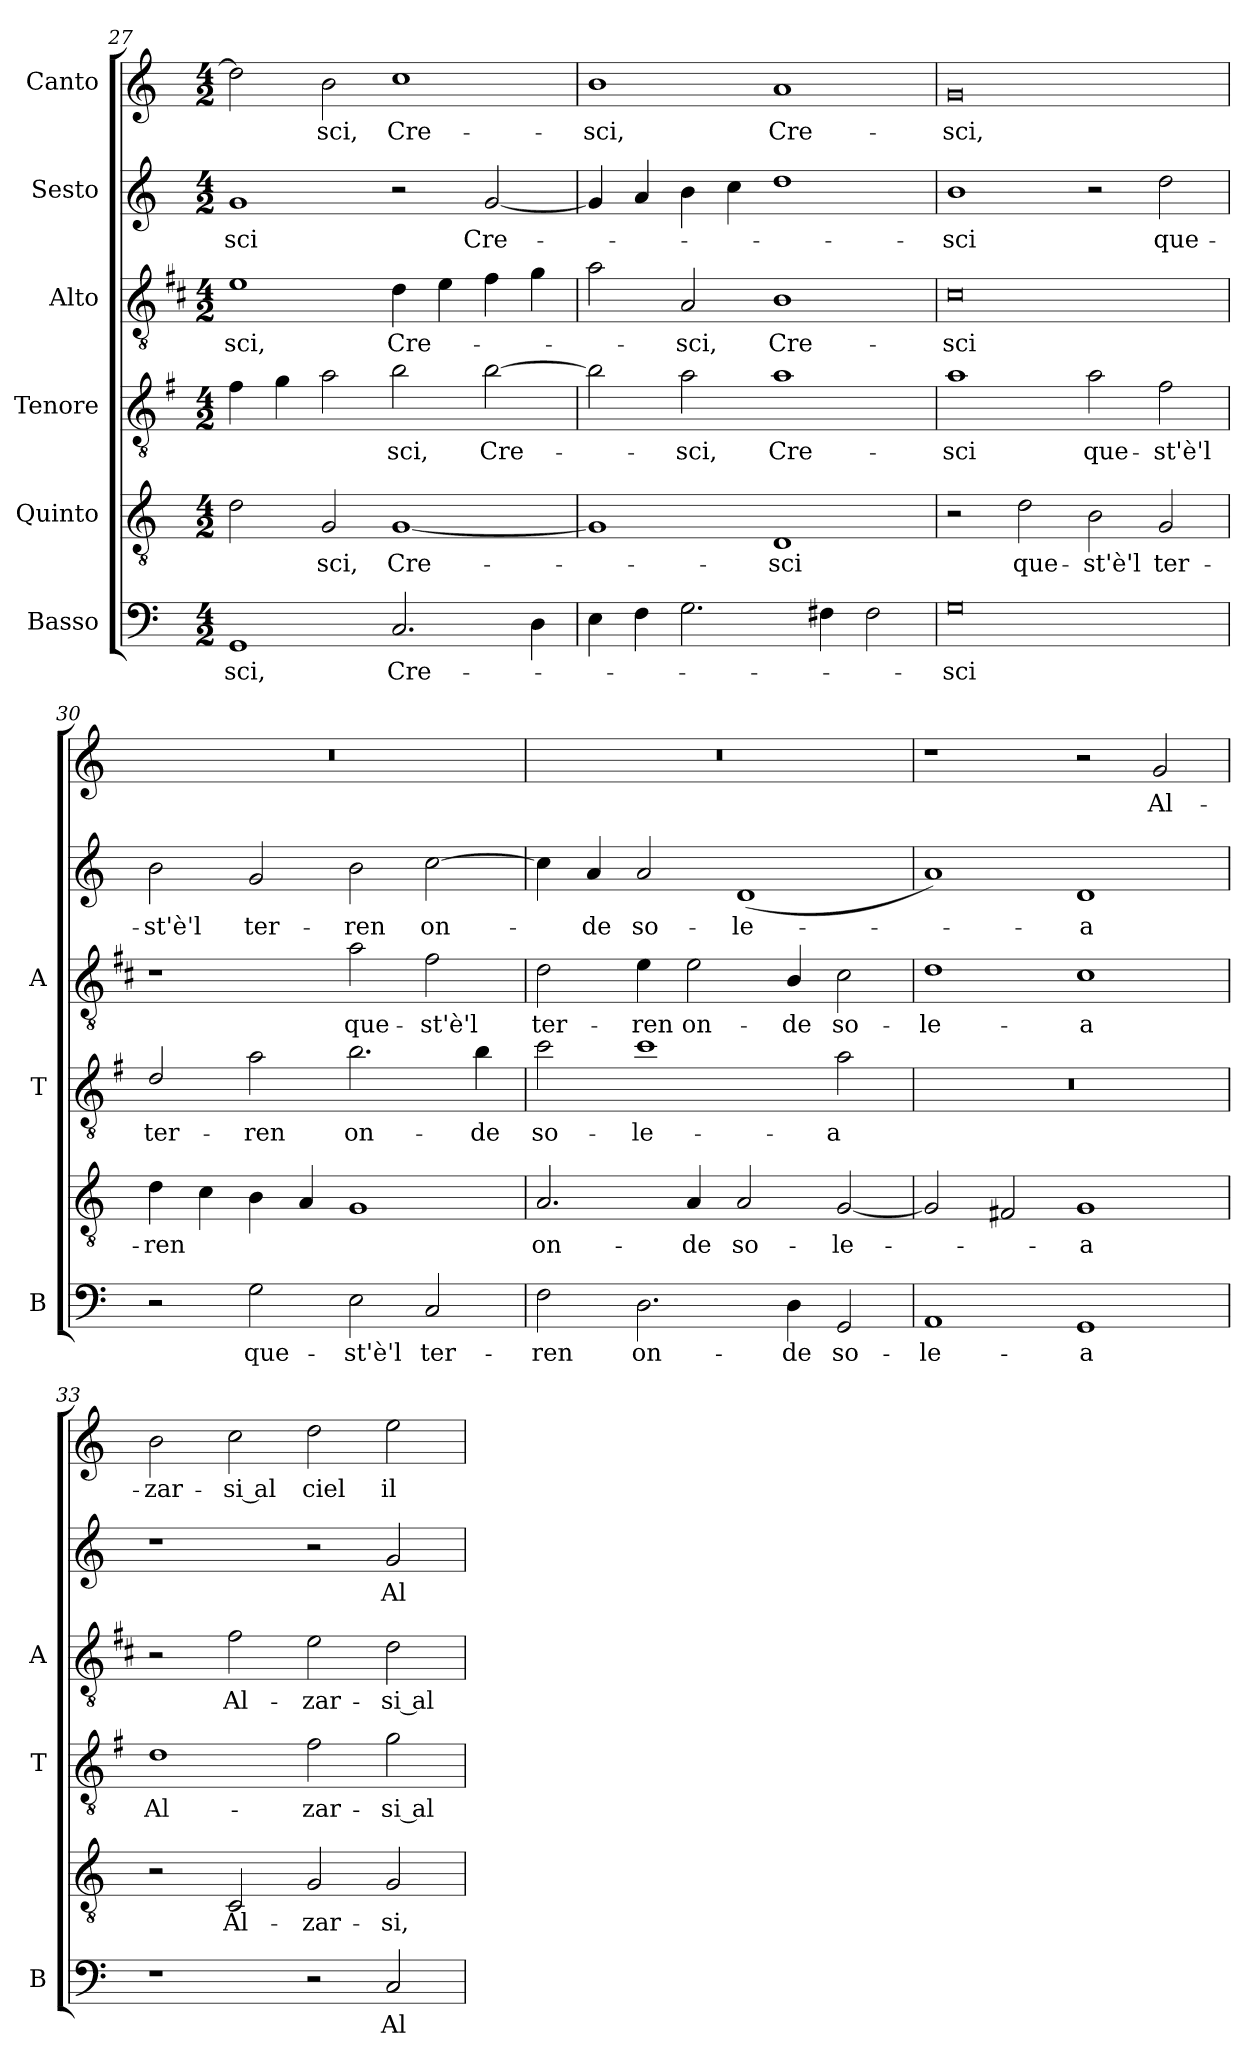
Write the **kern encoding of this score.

**kern	**text	**kern	**text	**kern	**text	**kern	**text	**kern	**text	**kern	**text
*part6	*part6	*part5	*part5	*part4	*part4	*part3	*part3	*part2	*part2	*part1	*part1
*staff6	*staff6	*staff5	*staff5	*staff4	*staff4	*staff3	*staff3	*staff2	*staff2	*staff1	*staff1
*I"Basso	*	*I"Quinto	*	*I"Tenore	*	*I"Alto	*	*I"Sesto	*	*I"Canto	*
*I'B	*	*	*	*I'T	*	*I'A	*	*	*	*	*
!!LO:LB:g=z
*clefF4	*	*clefGv2	*	*clefGv2	*	*clefGv2	*	*clefG2	*	*clefG2	*
*	*	*	*	*ITrd4c7	*	*ITrd1c2	*	*	*	*	*
*k[]	*	*k[]	*	*k[]	*	*k[]	*	*k[]	*	*k[]	*
*C:	*	*C:	*	*C:	*	*C:	*	*C:	*	*C:	*
*M4/2	*	*M4/2	*	*M4/2	*	*M4/2	*	*M4/2	*	*M4/2	*
=27	=27	=27	=27	=27	=27	=27	=27	=27	=27	=27	=27
!	!LO:LY:b	!	!	!	!	!	!LO:LY:b	!	!LO:LY:b	!	!
1GG	-sci,	2d\	.	4B\	.	1d	-sci,	1g	-sci	2dd\]	.
.	.	.	.	4c\	.	.	.	.	.	.	.
!	!	!	!LO:LY:b	!	!	!	!	!	!	!	!LO:LY:b
.	.	2G/	-sci,	2d\	.	.	.	.	.	2b\	-sci,
!	!LO:LY:b	!	!LO:LY:b	!	!LO:LY:b	!	!LO:LY:b	!	!	!	!LO:LY:b
2.C/	Cre-	[1G	Cre-	2e\	-sci,	4c\	Cre-	2r	.	1cc	Cre-
.	.	.	.	.	.	4d\	.	.	.	.	.
!	!	!	!	!	!LO:LY:b	!	!	!	!LO:LY:b	!	!
.	.	.	.	[2e\	Cre-	4e\	.	[2g/	Cre-	.	.
4D\	.	.	.	.	.	4f\	.	.	.	.	.
=28	=28	=28	=28	=28	=28	=28	=28	=28	=28	=28	=28
!	!	!	!	!	!	!	!	!	!	!	!LO:LY:b
4E\	.	1G]	.	2e\]	.	2g\	.	4g/]	.	1b	-sci,
4F\	.	.	.	.	.	.	.	4a/	.	.	.
!	!	!	!	!	!LO:LY:b	!	!LO:LY:b	!	!	!	!
2.G\	.	.	.	2d\	-sci,	2G/	-sci,	4b\	.	.	.
.	.	.	.	.	.	.	.	4cc\	.	.	.
!	!	!	!LO:LY:b	!	!LO:LY:b	!	!LO:LY:b	!	!	!	!LO:LY:b
.	.	1D	-sci	1d	Cre-	1A	Cre-	1dd	.	1a	Cre-
4F#X\	.	.	.	.	.	.	.	.	.	.	.
2F#\	.	.	.	.	.	.	.	.	.	.	.
=29	=29	=29	=29	=29	=29	=29	=29	=29	=29	=29	=29
!	!LO:LY:b	!	!	!	!LO:LY:b	!	!LO:LY:b	!	!LO:LY:b	!	!LO:LY:b
0G	-sci	2r	.	1d	-sci	0B	-sci	1b	-sci	0g	-sci,
!	!	!	!LO:LY:b	!	!	!	!	!	!	!	!
.	.	2d\	que-	.	.	.	.	.	.	.	.
!	!	!	!LO:LY:b	!	!LO:LY:b	!	!	!	!	!	!
.	.	2B\	-st'è'l	2d\	que-	.	.	2r	.	.	.
!	!	!	!LO:LY:b	!	!LO:LY:b	!	!	!	!LO:LY:b	!	!
.	.	2G/	ter-	2B\	-st'è'l	.	.	2dd\	que-	.	.
=30	=30	=30	=30	=30	=30	=30	=30	=30	=30	=30	=30
!	!	!	!LO:LY:b	!	!LO:LY:b	!	!	!	!LO:LY:b	!	!
2r	.	4d\	-ren	2G/	ter-	1r	.	2b\	-st'è'l	0r	.
.	.	4c\	.	.	.	.	.	.	.	.	.
!	!LO:LY:b	!	!	!	!LO:LY:b	!	!	!	!LO:LY:b	!	!
2G\	que-	4B\	.	2d\	-ren	.	.	2g/	ter-	.	.
.	.	4A/	.	.	.	.	.	.	.	.	.
!	!LO:LY:b	!	!	!	!LO:LY:b	!	!LO:LY:b	!	!LO:LY:b	!	!
2E\	-st'è'l	1G	.	2.e\	on-	2g\	que-	2b\	-ren	.	.
!	!LO:LY:b	!	!	!	!	!	!LO:LY:b	!	!LO:LY:b	!	!
2C/	ter-	.	.	.	.	2e\	-st'è'l	[2cc\	on-	.	.
!	!	!	!	!	!LO:LY:b	!	!	!	!	!	!
.	.	.	.	4e\	-de	.	.	.	.	.	.
!!LO:LB:g=z
=31	=31	=31	=31	=31	=31	=31	=31	=31	=31	=31	=31
!	!LO:LY:b	!	!LO:LY:b	!	!LO:LY:b	!	!LO:LY:b	!	!	!	!
2F\	-ren	2.A/	on-	2f\	so-	2c\	ter-	4cc\]	.	0r	.
!	!	!	!	!	!	!	!	!	!LO:LY:b	!	!
.	.	.	.	.	.	.	.	4a/	-de	.	.
!	!LO:LY:b	!	!	!	!LO:LY:b	!	!LO:LY:b	!	!LO:LY:b	!	!
2.D\	on-	.	.	1f	-le-	4d\	-ren	2a/	so-	.	.
!	!	!	!LO:LY:b	!	!	!	!LO:LY:b	!	!	!	!
.	.	4A/	-de	.	.	2d\	on-	.	.	.	.
!	!	!	!LO:LY:b	!	!	!	!	!	!LO:LY:b	!	!
.	.	2A/	so-	.	.	.	.	(<1d	-le-	.	.
!	!LO:LY:b	!	!	!	!	!	!LO:LY:b	!	!	!	!
4D\	-de	.	.	.	.	4A/	-de	.	.	.	.
!	!LO:LY:b	!	!LO:LY:b	!	!LO:LY:b	!	!LO:LY:b	!	!	!	!
2GG/	so-	[2G/	-le-	2d\	-a	2B\	so-	.	.	.	.
=32	=32	=32	=32	=32	=32	=32	=32	=32	=32	=32	=32
!	!LO:LY:b	!	!	!	!	!	!LO:LY:b	!	!	!	!
1AA	-le-	2G/]	.	0r	.	1c	-le-	1a)	.	1r	.
.	.	2F#X/	.	.	.	.	.	.	.	.	.
!	!LO:LY:b	!	!LO:LY:b	!	!	!	!LO:LY:b	!	!LO:LY:b	!	!
1GG	-a	1G	-a	.	.	1B	-a	1d	-a	2r	.
!	!	!	!	!	!	!	!	!	!	!	!LO:LY:b
.	.	.	.	.	.	.	.	.	.	2g/	Al-
=33	=33	=33	=33	=33	=33	=33	=33	=33	=33	=33	=33
!	!	!	!	!	!LO:LY:b	!	!	!	!	!	!LO:LY:b
1r	.	2r	.	1G	Al-	2r	.	1r	.	2b\	-zar-
!	!	!	!LO:LY:b	!	!	!	!LO:LY:b	!	!	!	!LO:LY:b
.	.	2C/	Al-	.	.	2e\	Al-	.	.	2cc\	-si al
!	!	!	!LO:LY:b	!	!LO:LY:b	!	!LO:LY:b	!	!	!	!LO:LY:b
2r	.	2G/	-zar-	2B\	-zar-	2d\	-zar-	2r	.	2dd\	ciel
!	!LO:LY:b	!	!LO:LY:b	!	!LO:LY:b	!	!LO:LY:b	!	!LO:LY:b	!	!LO:LY:b
2C/	Al-	2G/	-si,	2c\	-si al	2c\	-si al	2g/	Al-	2ee\	il
=	=	=	=	=	=	=	=	=	=	=	=
*-	*-	*-	*-	*-	*-	*-	*-	*-	*-	*-	*-
